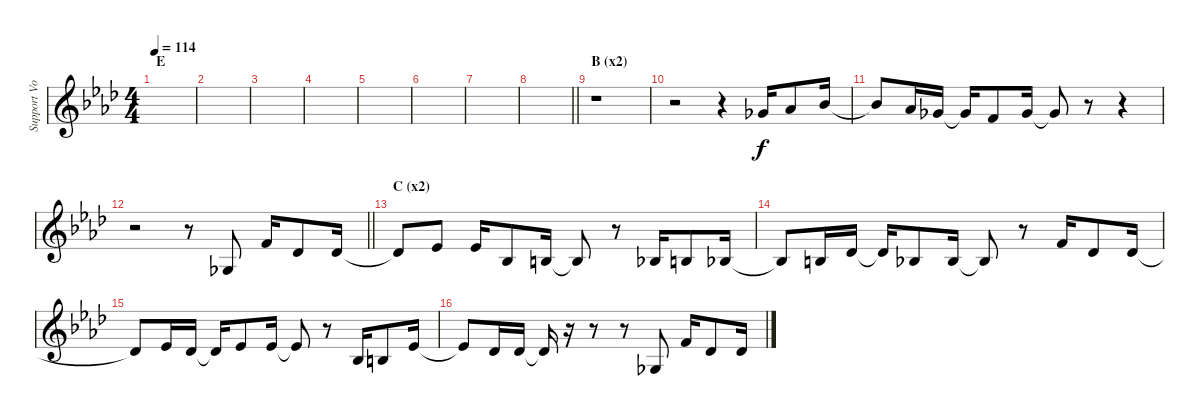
\track ("Support Vocals" "Support Vo") {instrument lead6voice}
\staff {score}
\tuning (D4 A3 F3 C3 G2 D2) {hide}
\ts (4 4)
\section ("" "E")
\tempo 114
\clef g2
\ks ab
|
|
|
|
|
|
|
\barLineRight lightlight
|
\section ("" "B (x2)")
r.1 |
r.2 r.4 4.1.16 6.1.8 8.1.16 |
8.1{t}.8 6.1.16 4.1.16 4.1{t}.16 3.1.8 4.1.16 4.1{t}.8 r.8 r.4 |
\barLineRight lightlight
r.2 r.8 1.3.8 3.1.16 4.2.8 4.2.16 |
\section ("" "C (x2)")
4.2{t}.8 1.1.8 1.1.16 1.2.8 2.2.16 2.2{t}.8 r.8 1.2.16 2.2.8 1.2.16 |
1.2{t}.8 2.2.16 4.2.16 4.2{t}.16 1.2.8 1.2.16 1.2{t}.8 r.8 3.1.16 4.2.8 4.2.16 |
4.2{t}.8 1.1.16 4.2.16 4.2{t}.16 1.1.8 1.1.16 1.1{t}.8 r.8 1.2.16 2.2.8 1.1.16 |
1.1{t}.8 4.2.16 4.2.16 4.2{t}.16 r.16 r.8 r.8 1.3.8 3.1.16 4.2.8 4.2.16
